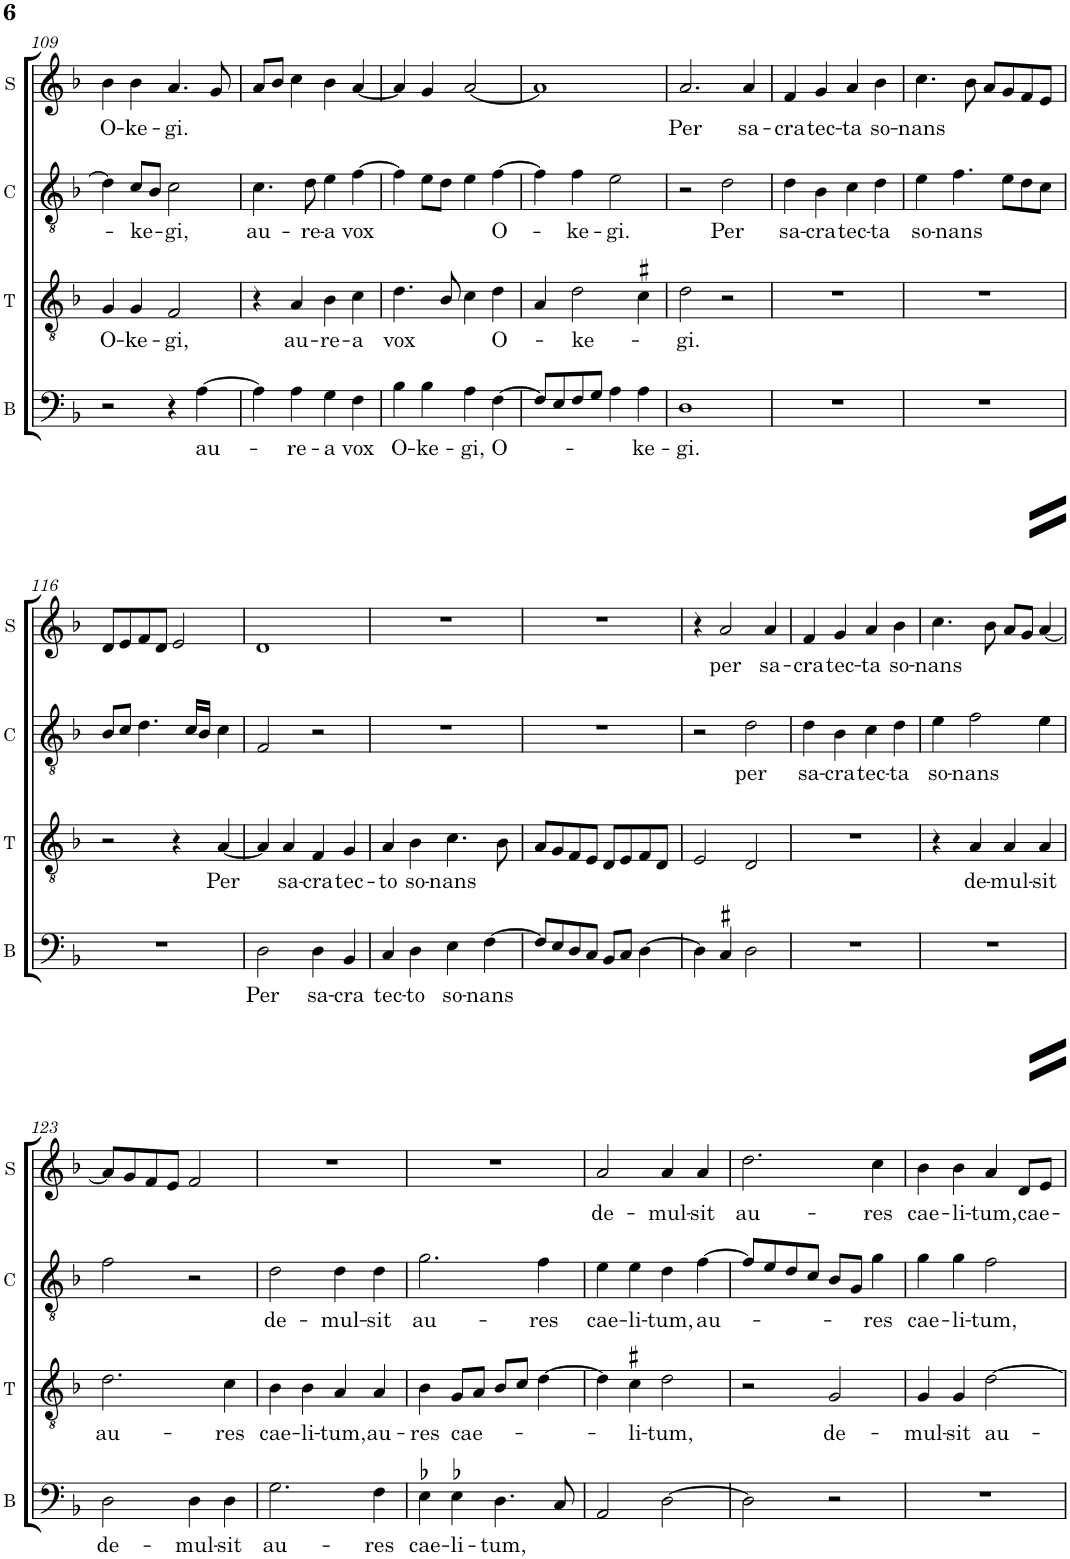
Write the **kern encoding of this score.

**kern	**text	**kern	**text	**kern	**text	**kern	**text
*part4	*part4	*part3	*part3	*part2	*part2	*part1	*part1
*staff4	*staff4	*staff3	*staff3	*staff2	*staff2	*staff1	*staff1
*I"B	*	*I"T	*	*I"Contra	*	*I"S	*
*I'B	*	*I'T	*	*I'C	*	*I'S	*
!!LO:PB:g=z
*clefF4	*	*clefGv2	*	*clefGv2	*	*clefG2	*
*k[b-]	*	*k[b-]	*	*k[b-]	*	*k[b-]	*
*M4/4	*	*M4/4	*	*M4/4	*	*M4/4	*
*met(c)	*	*met(c)	*	*met(c)	*	*met(c)	*
=109	=109	=109	=109	=109	=109	=109	=109
!	!	!	!LO:LY:b	!	!	!	!LO:LY:b
2r	.	4G/	O-	4d\]	.	4b-\	O-
!	!	!	!LO:LY:b	!	!LO:LY:b	!	!LO:LY:b
.	.	4G/	-ke-	8c/L	-ke-	4b-\	-ke-
.	.	.	.	8B-/J	.	.	.
!	!	!	!LO:LY:b	!	!LO:LY:b	!	!LO:LY:b
4r	.	2F/	-gi,	2c\	-gi,	4.a/	-gi.
!	!LO:LY:b	!	!	!	!	!	!
[4A\	au-	.	.	.	.	.	.
.	.	.	.	.	.	8g/	.
=110	=110	=110	=110	=110	=110	=110	=110
!	!	!	!	!	!LO:LY:b	!	!
4A\]	.	4r	.	4.c\	au-	8a/L	.
.	.	.	.	.	.	8b-/J	.
!	!LO:LY:b	!	!LO:LY:b	!	!	!	!
4A\	-re-	4A/	au-	.	.	4cc\	.
!	!	!	!	!	!LO:LY:b	!	!
.	.	.	.	8d\	-re-	.	.
!	!LO:LY:b	!	!LO:LY:b	!	!LO:LY:b	!	!
4G\	-a	4B-\	-re-	4e\	-a	4b-\	.
!	!LO:LY:b	!	!LO:LY:b	!	!LO:LY:b	!	!
4F\	vox	4c\	-a	[4f\	vox	[4a/	.
=111	=111	=111	=111	=111	=111	=111	=111
!	!LO:LY:b	!	!LO:LY:b	!	!	!	!
4B-\	O-	4.d\	vox	4f\]	.	4a/]	.
!	!LO:LY:b	!	!	!	!	!	!
4B-\	-ke-	.	.	8e\L	.	4g/	.
.	.	8B-/	.	8d\J	.	.	.
!	!LO:LY:b	!	!	!	!	!	!
4A\	-gi,	4c\	.	4e\	.	[2a/	.
!	!LO:LY:b	!	!LO:LY:b	!	!LO:LY:b	!	!
[4F\	O-	4d\	O-	[4f\	O-	.	.
=112	=112	=112	=112	=112	=112	=112	=112
8F/L]	.	4A/	.	4f\]	.	1a]	.
8E/	.	.	.	.	.	.	.
!	!	!	!LO:LY:b	!	!LO:LY:b	!	!
8F/	.	2d\	-ke-	4f\	-ke-	.	.
8G/J	.	.	.	.	.	.	.
!	!	!	!	!	!LO:LY:b	!	!
4A\	.	.	.	2e\	-gi.	.	.
!	!LO:LY:b	!	!	!	!	!	!
4A\	-ke-	4c#X\	.	.	.	.	.
=113	=113	=113	=113	=113	=113	=113	=113
!	!LO:LY:b	!	!LO:LY:b	!	!	!	!LO:LY:b
1D	-gi.	2d\	-gi.	2r	.	2.a/	Per
!	!	!	!	!	!LO:LY:b	!	!
.	.	2r	.	2d\	Per	.	.
!	!	!	!	!	!	!	!LO:LY:b
.	.	.	.	.	.	4a/	sa-
=114	=114	=114	=114	=114	=114	=114	=114
!	!	!	!	!	!LO:LY:b	!	!LO:LY:b
1r	.	1r	.	4d\	sa-	4f/	-cra
!	!	!	!	!	!LO:LY:b	!	!LO:LY:b
.	.	.	.	4B-\	-cra	4g/	tec-
!	!	!	!	!	!LO:LY:b	!	!LO:LY:b
.	.	.	.	4c\	tec-	4a/	-ta
!	!	!	!	!	!LO:LY:b	!	!LO:LY:b
.	.	.	.	4d\	-ta	4b-\	so-
=115	=115	=115	=115	=115	=115	=115	=115
!	!	!	!	!	!LO:LY:b	!	!LO:LY:b
1r	.	1r	.	4e\	so-	4.cc\	-nans
!	!	!	!	!	!LO:LY:b	!	!
.	.	.	.	4.f\	-nans	.	.
.	.	.	.	.	.	8b-\	.
.	.	.	.	.	.	8a/L	.
.	.	.	.	8e\L	.	8g/	.
.	.	.	.	8d\	.	8f/	.
.	.	.	.	8c\J	.	8e/J	.
!!LO:LB:g=z
=116	=116	=116	=116	=116	=116	=116	=116
1r	.	2r	.	8B-/L	.	8d/L	.
.	.	.	.	8c/J	.	8e/	.
.	.	.	.	4.d\	.	8f/	.
.	.	.	.	.	.	8d/J	.
.	.	4r	.	.	.	2e/	.
.	.	.	.	16c/LL	.	.	.
.	.	.	.	16B-/JJ	.	.	.
!	!	!	!LO:LY:b	!	!	!	!
.	.	[4A/	Per	4c\	.	.	.
=117	=117	=117	=117	=117	=117	=117	=117
!	!LO:LY:b	!	!	!	!	!	!
2D\	Per	4A/]	.	2F/	.	1d	.
!	!	!	!LO:LY:b	!	!	!	!
.	.	4A/	sa-	.	.	.	.
!	!LO:LY:b	!	!LO:LY:b	!	!	!	!
4D\	sa-	4F/	-cra	2r	.	.	.
!	!LO:LY:b	!	!LO:LY:b	!	!	!	!
4BB-/	-cra	4G/	tec-	.	.	.	.
=118	=118	=118	=118	=118	=118	=118	=118
!	!LO:LY:b	!	!LO:LY:b	!	!	!	!
4C/	tec-	4A/	-to	1r	.	1r	.
!	!LO:LY:b	!	!LO:LY:b	!	!	!	!
4D\	-to	4B-\	so-	.	.	.	.
!	!LO:LY:b	!	!LO:LY:b	!	!	!	!
4E\	so-	4.c\	-nans	.	.	.	.
!	!LO:LY:b	!	!	!	!	!	!
[4F\	-nans	.	.	.	.	.	.
.	.	8B-\	.	.	.	.	.
=119	=119	=119	=119	=119	=119	=119	=119
8F/L]	.	8A/L	.	1r	.	1r	.
8E/	.	8G/	.	.	.	.	.
8D/	.	8F/	.	.	.	.	.
8C/J	.	8E/J	.	.	.	.	.
8BB-/L	.	8D/L	.	.	.	.	.
8C/J	.	8E/	.	.	.	.	.
[4D\	.	8F/	.	.	.	.	.
.	.	8D/J	.	.	.	.	.
=120	=120	=120	=120	=120	=120	=120	=120
4D\]	.	2E/	.	2r	.	4r	.
!	!	!	!	!	!	!	!LO:LY:b
4C#X/	.	.	.	.	.	2a/	per
!	!	!	!	!	!LO:LY:b	!	!
2D\	.	2D/	.	2d\	per	.	.
!	!	!	!	!	!	!	!LO:LY:b
.	.	.	.	.	.	4a/	sa-
=121	=121	=121	=121	=121	=121	=121	=121
!	!	!	!	!	!LO:LY:b	!	!LO:LY:b
1r	.	1r	.	4d\	sa-	4f/	-cra
!	!	!	!	!	!LO:LY:b	!	!LO:LY:b
.	.	.	.	4B-\	-cra	4g/	tec-
!	!	!	!	!	!LO:LY:b	!	!LO:LY:b
.	.	.	.	4c\	tec-	4a/	-ta
!	!	!	!	!	!LO:LY:b	!	!LO:LY:b
.	.	.	.	4d\	-ta	4b-\	so-
=122	=122	=122	=122	=122	=122	=122	=122
!	!	!	!	!	!LO:LY:b	!	!LO:LY:b
1r	.	4r	.	4e\	so-	4.cc\	-nans
!	!	!	!LO:LY:b	!	!LO:LY:b	!	!
.	.	4A/	de-	2f\	-nans	.	.
.	.	.	.	.	.	8b-\	.
!	!	!	!LO:LY:b	!	!	!	!
.	.	4A/	-mul-	.	.	8a/L	.
.	.	.	.	.	.	8g/J	.
!	!	!	!LO:LY:b	!	!	!	!
.	.	4A/	-sit	4e\	.	[4a/	.
!!LO:LB:g=z
=123	=123	=123	=123	=123	=123	=123	=123
!	!LO:LY:b	!	!LO:LY:b	!	!	!	!
2D\	de-	2.d\	au-	2f\	.	8a/L]	.
.	.	.	.	.	.	8g/	.
.	.	.	.	.	.	8f/	.
.	.	.	.	.	.	8e/J	.
!	!LO:LY:b	!	!	!	!	!	!
4D\	-mul-	.	.	2r	.	2f/	.
!	!LO:LY:b	!	!LO:LY:b	!	!	!	!
4D\	-sit	4c\	-res	.	.	.	.
=124	=124	=124	=124	=124	=124	=124	=124
!	!LO:LY:b	!	!LO:LY:b	!	!LO:LY:b	!	!
2.G\	au-	4B-\	cae-	2d\	de-	1r	.
!	!	!	!LO:LY:b	!	!	!	!
.	.	4B-\	-li-	.	.	.	.
!	!	!	!LO:LY:b	!	!LO:LY:b	!	!
.	.	4A/	-tum,	4d\	-mul-	.	.
!	!LO:LY:b	!	!LO:LY:b	!	!LO:LY:b	!	!
4F\	res	4A/	au-	4d\	-sit	.	.
=125	=125	=125	=125	=125	=125	=125	=125
!	!LO:LY:b	!	!LO:LY:b	!	!LO:LY:b	!	!
4E-X\	cae-	4B-\	-res	2.g\	au-	1r	.
!	!LO:LY:b	!	!LO:LY:b	!	!	!	!
4E-X\	-li-	8G/L	cae-	.	.	.	.
.	.	8A/J	.	.	.	.	.
!	!LO:LY:b	!	!	!	!	!	!
4.D\	-tum,	8B-/L	.	.	.	.	.
.	.	8c/J	.	.	.	.	.
!	!	!	!	!	!LO:LY:b	!	!
.	.	[4d\	.	4f\	-res	.	.
8C/	.	.	.	.	.	.	.
=126	=126	=126	=126	=126	=126	=126	=126
!	!	!	!	!	!LO:LY:b	!	!LO:LY:b
2AA/	.	4d\]	.	4e\	cae-	2a/	de-
!	!	!	!LO:LY:b	!	!LO:LY:b	!	!
.	.	4c#X\	-li-	4e\	-li-	.	.
!	!	!	!LO:LY:b	!	!LO:LY:b	!	!LO:LY:b
[2D\	.	2d\	-tum,	4d\	-tum,	4a/	-mul-
!	!	!	!	!	!LO:LY:b	!	!LO:LY:b
.	.	.	.	[4f\	au-	4a/	-sit
=127	=127	=127	=127	=127	=127	=127	=127
!	!	!	!	!	!	!	!LO:LY:b
2D\]	.	2r	.	8f/L]	.	2.dd\	au-
.	.	.	.	8e/	.	.	.
.	.	.	.	8d/	.	.	.
.	.	.	.	8c/J	.	.	.
!	!	!	!LO:LY:b	!	!	!	!
2r	.	2G/	de-	8B-/L	.	.	.
.	.	.	.	8G/J	.	.	.
!	!	!	!	!	!LO:LY:b	!	!LO:LY:b
.	.	.	.	4g\	-res	4cc\	-res
=128	=128	=128	=128	=128	=128	=128	=128
!	!	!	!LO:LY:b	!	!LO:LY:b	!	!LO:LY:b
1r	.	4G/	-mul-	4g\	cae-	4b-\	cae-
!	!	!	!LO:LY:b	!	!LO:LY:b	!	!LO:LY:b
.	.	4G/	-sit	4g\	-li-	4b-\	-li-
!	!	!	!LO:LY:b	!	!LO:LY:b	!	!LO:LY:b
.	.	[2d\	au-	2f\	-tum,	4a/	-tum,
!	!	!	!	!	!	!	!LO:LY:b
.	.	.	.	.	.	8d/L	cae-
.	.	.	.	.	.	8e/J	.
=	=	=	=	=	=	=	=
*-	*-	*-	*-	*-	*-	*-	*-
